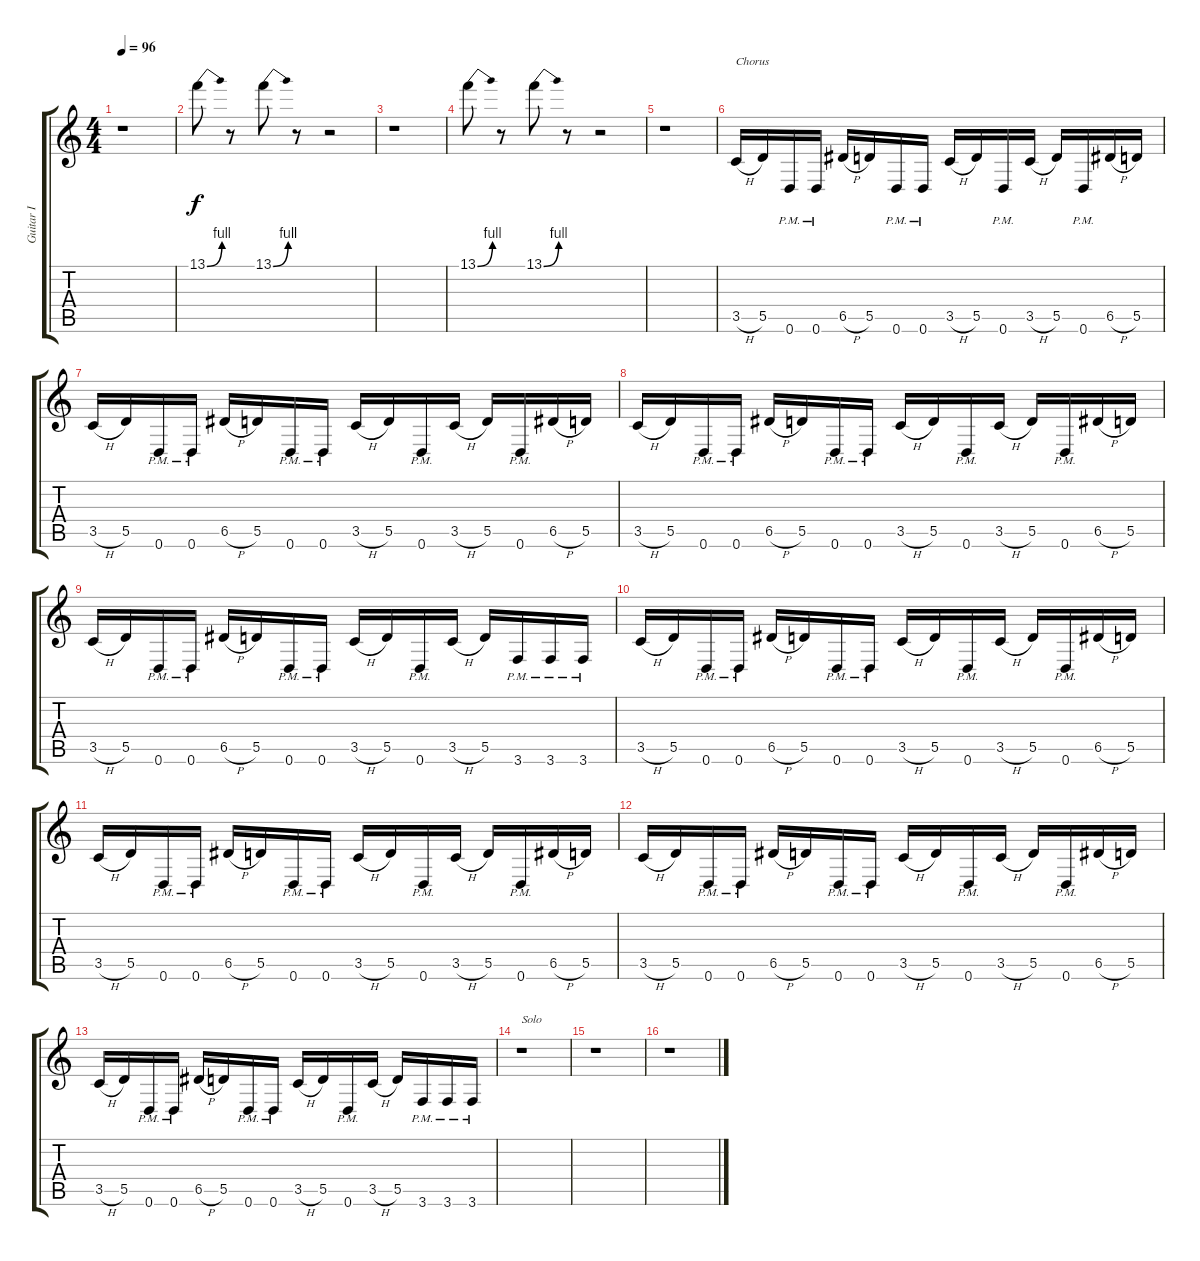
\track ("Guitar I" "Guitar I") {instrument distortionguitar}
\staff {score tabs}
\tuning (E4 B3 G3 D3 A2 D2) {hide}
\ts (4 4)
\tempo 96
\clef g2
\ks c
r.1{dy f} |
13.1{be (bend 0 0 60 4)}.8 r.8 13.1{be (bend 0 0 60 4)}.8 r.8 r.2 |
r.1 |
13.1{be (bend 0 0 60 4)}.8 r.8 13.1{be (bend 0 0 60 4)}.8 r.8 r.2 |
r.1 |
3.5{h}.16{txt "Chorus" volume 14} 5.5.16 0.6{pm}.16 0.6{pm}.16 6.5{h}.16 5.5.16 0.6{pm}.16 0.6{pm}.16 3.5{h}.16 5.5.16 0.6{pm}.16 3.5{h}.16 5.5.16 0.6{pm}.16 6.5{h}.16 5.5.16 |
3.5{h}.16 5.5.16 0.6{pm}.16 0.6{pm}.16 6.5{h}.16 5.5.16 0.6{pm}.16 0.6{pm}.16 3.5{h}.16 5.5.16 0.6{pm}.16 3.5{h}.16 5.5.16 0.6{pm}.16 6.5{h}.16 5.5.16 |
3.5{h}.16 5.5.16 0.6{pm}.16 0.6{pm}.16 6.5{h}.16 5.5.16 0.6{pm}.16 0.6{pm}.16 3.5{h}.16 5.5.16 0.6{pm}.16 3.5{h}.16 5.5.16 0.6{pm}.16 6.5{h}.16 5.5.16 |
3.5{h}.16 5.5.16 0.6{pm}.16 0.6{pm}.16 6.5{h}.16 5.5.16 0.6{pm}.16 0.6{pm}.16 3.5{h}.16 5.5.16 0.6{pm}.16 3.5{h}.16 5.5.16 3.6{pm}.16 3.6{pm}.16 3.6{pm}.16 |
3.5{h}.16 5.5.16 0.6{pm}.16 0.6{pm}.16 6.5{h}.16 5.5.16 0.6{pm}.16 0.6{pm}.16 3.5{h}.16 5.5.16 0.6{pm}.16 3.5{h}.16 5.5.16 0.6{pm}.16 6.5{h}.16 5.5.16 |
3.5{h}.16 5.5.16 0.6{pm}.16 0.6{pm}.16 6.5{h}.16 5.5.16 0.6{pm}.16 0.6{pm}.16 3.5{h}.16 5.5.16 0.6{pm}.16 3.5{h}.16 5.5.16 0.6{pm}.16 6.5{h}.16 5.5.16 |
3.5{h}.16 5.5.16 0.6{pm}.16 0.6{pm}.16 6.5{h}.16 5.5.16 0.6{pm}.16 0.6{pm}.16 3.5{h}.16 5.5.16 0.6{pm}.16 3.5{h}.16 5.5.16 0.6{pm}.16 6.5{h}.16 5.5.16 |
3.5{h}.16 5.5.16 0.6{pm}.16 0.6{pm}.16 6.5{h}.16 5.5.16 0.6{pm}.16 0.6{pm}.16 3.5{h}.16 5.5.16 0.6{pm}.16 3.5{h}.16 5.5.16 3.6{pm}.16 3.6{pm}.16 3.6{pm}.16 |
r.1{txt "Solo"} |
r.1 |
r.1
